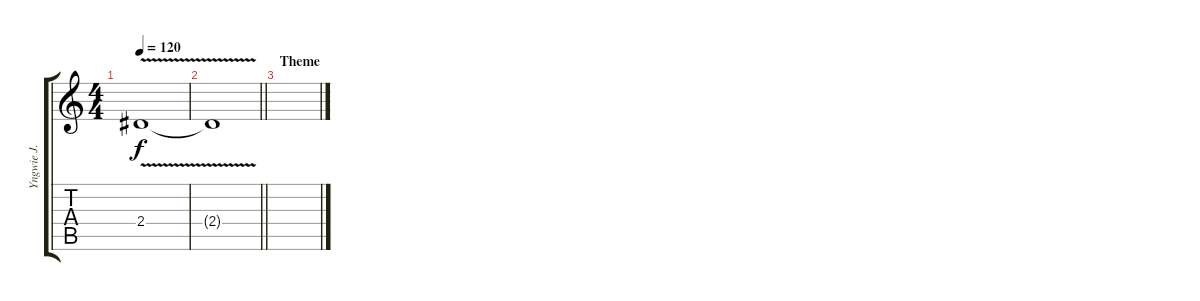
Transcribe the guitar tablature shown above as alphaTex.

\track ("Yngwie J. Malmsteen" "Yngwie J. ") {instrument acousticguitarnylon}
\staff {score tabs}
\tuning (Eb4 Bb3 Gb3 Db3 Ab2 Eb2) {hide}
\ts (4 4)
\tempo 120
\clef g2
\ks c
2.4{v}.1{dy f} |
\barLineRight lightlight
2.4{t}.1 |
\section ("" "Theme")
